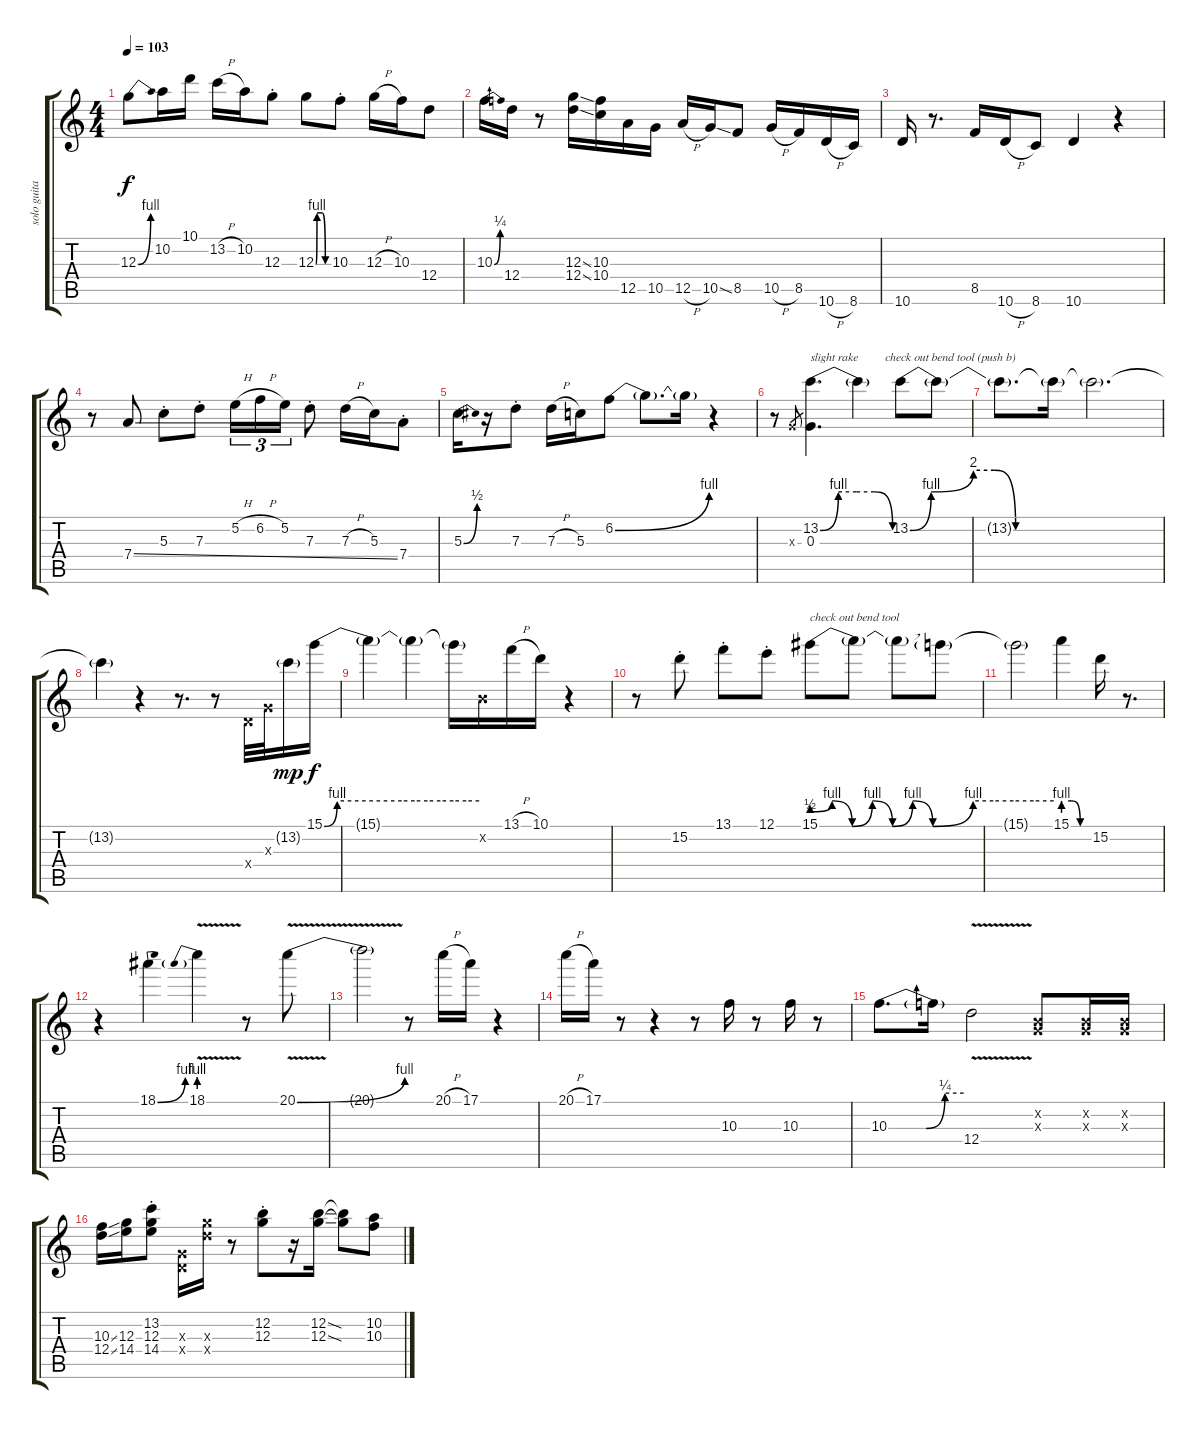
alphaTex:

\track ("solo guitar" "solo guita") {instrument electricguitarjazz}
\staff {score tabs}
\tuning (E4 B3 G3 D3 A2 E2) {hide}
\ts (4 4)
\tempo 103
\clef g2
\ks c
12.3{be (bend 0 0 60 4)}.8{dy f} 10.2.16 10.1.16 13.2{h}.16 10.2.16 12.3{st}.8 12.3{be (custom 0 0 5 4 30 4 45 0 60 0)}.8 10.3{st}.8 12.3{h}.16 10.3.16 12.4.8 |
10.3{be (bend 0 0 60 1)}.16 12.4.16 r.8 (12.3{ss} 12.4{ss}).16 (10.3 10.4).16 12.5.16 10.5.16 12.5{h}.16 10.5{ss}.16 8.5.8 10.5{h}.16 8.5.16 10.6{h}.16 8.6.16 |
10.6.16 r.8{d} 8.5.16 10.6{h}.16 8.6.8 10.6.4 r.4 |
r.8 7.4{ss}.8 5.3{st}.8 7.3{st}.8 5.2{h}.16{tu (3 2)} 6.2{h}.16{tu (3 2)} 5.2.16{tu (3 2)} 7.3{st}.8 7.3{h}.16 5.3.16 7.4{st}.8 |
5.3{be (bend 0 0 60 2)}.16 r.16 7.3{st}.8 7.3{h}.16 5.3.16 6.2{be (bend 0 0 60 4)}.8 6.2{t}.8{d} 6.2{t}.16 r.4 |
r.8 0.3{x}.8{gr} (13.2{be (custom 0 0 15 4 30 4 45 4 60 0)} 0.3).4{d txt "slight rake         check out bend tool (push b)"} 13.2{t}.4 13.2{be (custom 0 0 5 4 5 4 15 8 20 8 25 0 35 0 40 0 40 0 45 0 45 0 45 0 50 0 50 0 55 0 55 0 55 0 60 0)}.8 13.2{t}.8 |
13.2{t}.8{d} 13.2{t}.16 13.2{t}.2{d} |
13.2{t}.4 r.4 r.8{d} r.8 0.4{x}.32 0.3{x}.32 13.2{g}.16{dy mp} 15.1{be (custom 0 0 5 4 30 4 30 4 35 4 35 4 40 4 40 4 40 4 45 4 45 4 50 4 50 4 50 4 55 4 55 4 60 4 60 4)}.16{dy f} |
15.1{t}.4 15.1{t}.4 15.1{t}.16 0.2{x}.16 13.1{h}.16 10.1.16 r.4 |
r.8 15.2{st}.8 13.1{st}.8 12.1{st}.8 15.1{be (custom 0 2 5 4 10 0 15 4 20 0 25 4 30 0 40 4 45 4 45 4 50 4 50 4 55 4 55 4 55 4 60 4)}.8{txt "check out bend tool"} 15.1{t}.8 15.1{t}.8 15.1{t}.8 |
15.1{t}.2 15.1{be (custom 0 4 20 4 40 0 60 0)}.4 15.2.16 r.8{d} |
r.4 18.1{be (bend 0 0 60 4)}.4 18.1{be (prebend 0 4 60 4) v}.4 r.8 20.1{be (bend 0 0 60 4) v}.8 |
20.1{t}.2 r.8 20.1{h}.16 17.1.16 r.4 |
20.1{h}.16 17.1.16 r.8 r.4 r.8 10.3.16 r.8 10.3.16 r.8 |
10.3{be (custom 0 0 30 0 45 1 60 1)}.8{d} 10.3{t}.16 12.4{v}.2 (0.2{x} 0.3{x}).8 (0.2{x} 0.3{x}).16 (0.2{x} 0.3{x}).16 |
(10.3{ss} 12.4{ss}).16 (12.3 14.4).16 (13.2{st} 12.3{st} 14.4{st}).8 (0.3{x} 0.4{x}).16 (12.3{x} 12.4{x}).16 r.8 (12.2{st} 12.3{st}).8 r.16 (12.2{ss} 12.3{ss}).16 (12.2{t} 12.3{t}).8 (10.2 10.3).8
